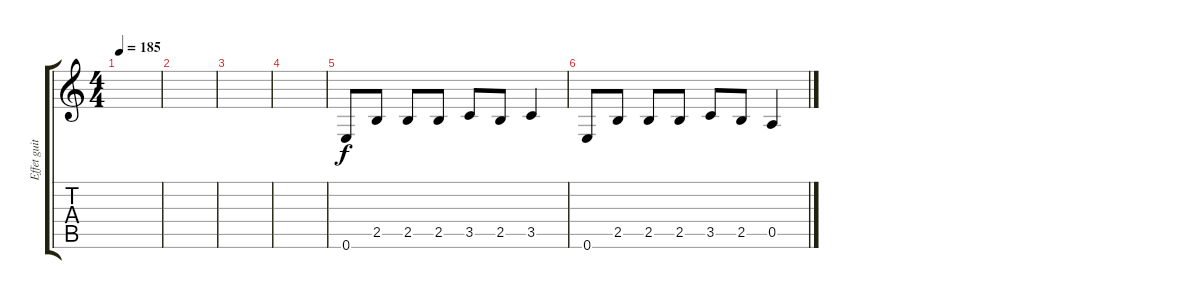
\track ("Effet guitare1" "Effet guit") {instrument overdrivenguitar}
\staff {score tabs}
\tuning (E4 B3 G3 D3 A2 E2) {hide}
\ts (4 4)
\tempo 185
\clef g2
\ks c
|
|
|
|
0.6.8 2.5.8 2.5.8 2.5.8 3.5.8 2.5.8 3.5.4 |
0.6.8 2.5.8 2.5.8 2.5.8 3.5.8 2.5.8 0.5.4
